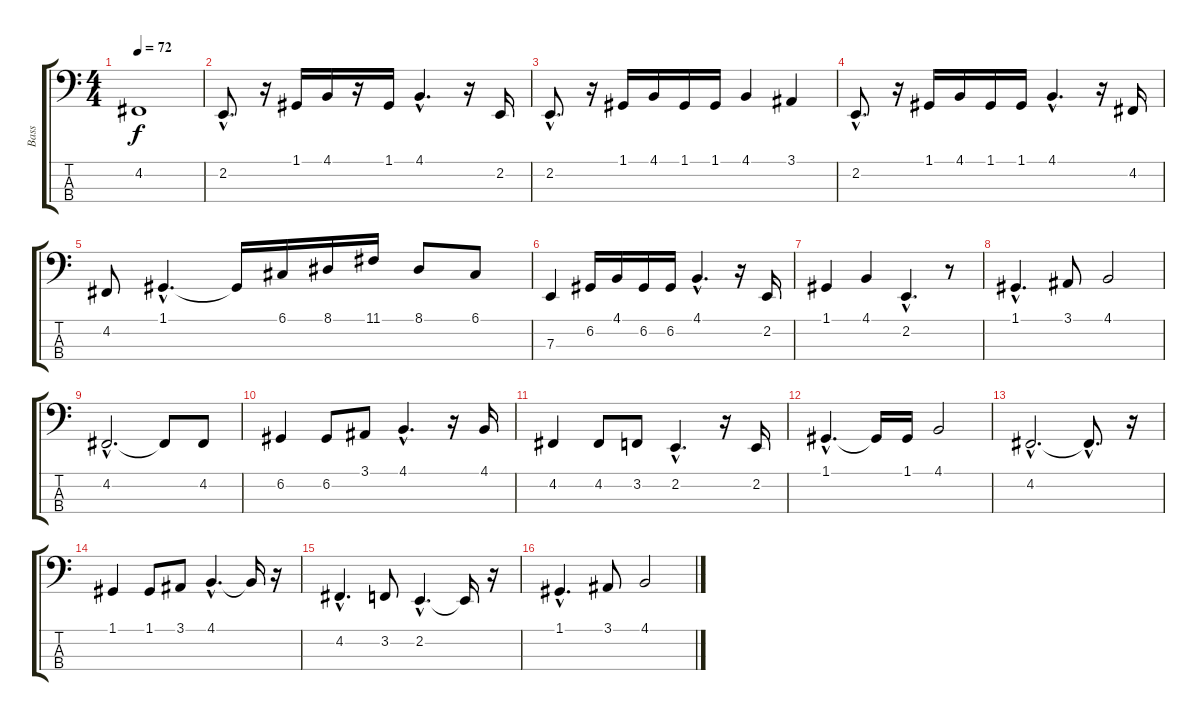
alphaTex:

\track ("Bass  " "Bass  ") {instrument electricpiano1}
\staff {score tabs}
\tuning (G2 D2 A1 E1) {hide}
\ts (4 4)
\tempo 72
\clef f4
\ks c
4.2.1{dy f} |
2.2{hac}.8{d} r.16 1.1.16 4.1.16 r.16 1.1.16 4.1{hac}.4{d} r.16 2.2.16 |
2.2{hac}.8{d} r.16 1.1.16 4.1.16 1.1.16 1.1.16 4.1.4 3.1.4 |
2.2{hac}.8{d} r.16 1.1.16 4.1.16 1.1.16 1.1.16 4.1{hac}.4{d} r.16 4.2.16 |
4.2.8 1.1{hac}.4{d} 1.1{t}.16 6.1.16 8.1.16 11.1.16 8.1.8 6.1.8 |
7.3.4 6.2.16 4.1.16 6.2.16 6.2.16 4.1{hac}.4{d} r.16 2.2.16 |
1.1.4 4.1.4 2.2{hac}.4{d} r.8 |
1.1{hac}.4{d} 3.1.8 4.1.2 |
4.2{hac}.2{d} 4.2{t}.8 4.2.8 |
6.2.4 6.2.8 3.1.8 4.1{hac}.4{d} r.16 4.1.16 |
4.2.4 4.2.8 3.2.8 2.2{hac}.4{d} r.16 2.2.16 |
1.1{hac}.4{d} 1.1{t}.16 1.1.16 4.1.2 |
4.2{hac}.2{d} 4.2{hac t}.8{d} r.16 |
1.1.4 1.1.8 3.1.8 4.1{hac}.4{d} 4.1{t}.16 r.16 |
4.2{hac}.4{d} 3.2.8 2.2{hac}.4{d} 2.2{t}.16 r.16 |
1.1{hac}.4{d} 3.1.8 4.1.2
